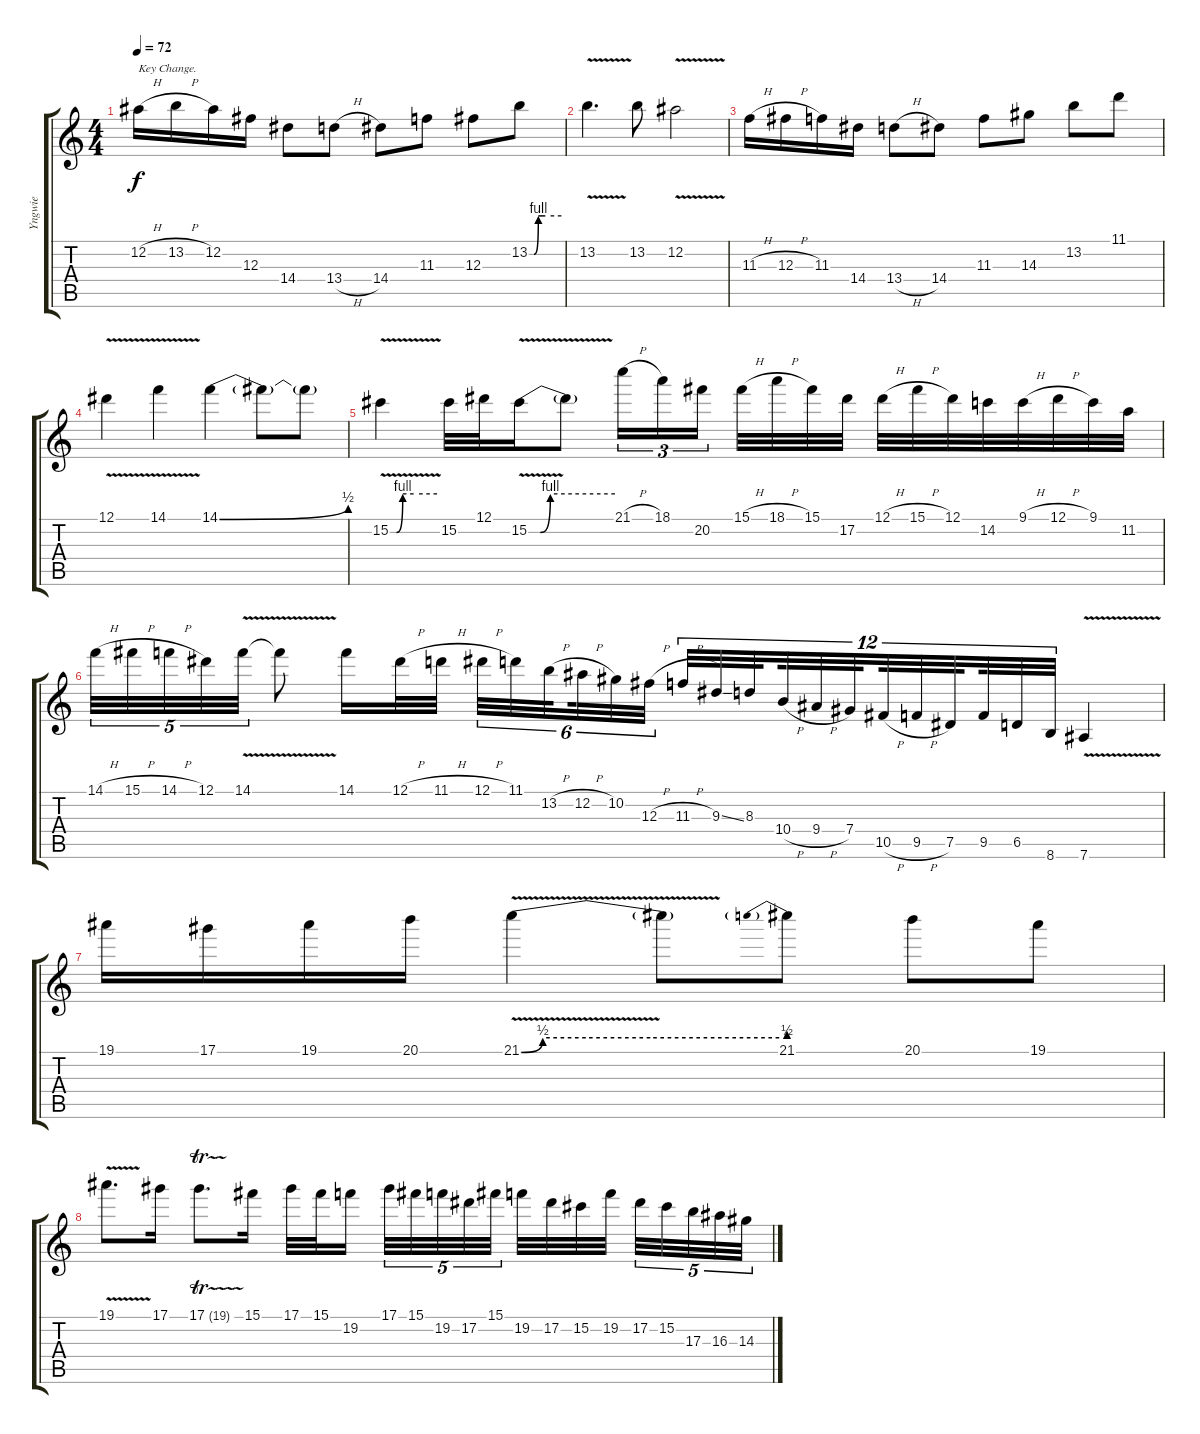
\track ("Yngwie" "Yngwie") {instrument overdrivenguitar}
\staff {score tabs}
\tuning (Eb4 Bb3 Gb3 Db3 Ab2 Eb2) {hide}
\ts (4 4)
\section ("" "")
\tempo 72
\clef g2
\ks c
12.2{h}.16{txt "Key Change." dy f} 13.2{h}.16 12.2.16 12.3.16 14.4.8 13.4{h}.8 14.4.8 11.3.8 12.3.8 13.2{be (custom 0 0 9 0 17 4 30 4 60 4)}.8 |
13.2{v}.4{d} 13.2.8 12.2{v}.2 |
11.3{h}.16 12.3{h}.16 11.3.16 14.4.16 13.4{h}.8 14.4.8 11.3.8 14.3.8 13.2.8 11.1.8 |
12.1{v}.4 14.1{v}.4 14.1{be (bend 0 0 60 2)}.4 14.1{t}.8 14.1{t}.8 |
15.2{be (custom 0 0 8 0 16 4 30 4 60 4) v}.4 15.2.32 12.1.32 15.2{be (custom 0 0 8 0 15 4 30 4 60 4) v}.16 15.2{t}.8 21.1{h}.16{tu (3 2)} 18.1.16{tu (3 2)} 20.2.16{tu (3 2) beam splitsecondary} 15.1{h}.32 18.1{h}.32 15.1.32 17.2.32 12.1{h}.32 15.1{h}.32 12.1.32 14.2.32 9.1{h}.32 12.1{h}.32 9.1.32 11.2.32 |
14.1{h}.32{tu (5 4)} 15.1{h}.32{tu (5 4)} 14.1{h}.32{tu (5 4)} 12.1.32{tu (5 4)} 14.1{v}.32{tu (5 4)} 14.1{t}.8 14.1.16 12.1{h}.32 11.1{h}.32{beam splitsecondary} 12.1{h}.32{tu (6 4)} 11.1.32{tu (6 4)} 13.2{h}.32{tu (6 4) beam splitsecondary} 12.2{h}.32{tu (6 4)} 10.2.32{tu (6 4)} 12.3{h}.32{tu (6 4)} 11.3{h}.32{tu (12 8)} 9.3{ss}.32{tu (12 8)} 8.3.32{tu (12 8) beam splitsecondary} 10.4{h}.32{tu (12 8)} 9.4{h}.32{tu (12 8)} 7.4.32{tu (12 8) beam splitsecondary} 10.5{h}.32{tu (12 8)} 9.5{h}.32{tu (12 8)} 7.5.32{tu (12 8) beam splitsecondary} 9.5.32{tu (12 8)} 6.5.32{tu (12 8)} 8.6.32{tu (12 8)} 7.6{v}.4 |
19.1.16 17.1.16 19.1.16 20.1.16 21.1{be (custom 0 0 5 2 15 2 30 2 60 2) v}.4 21.1{t}.8 21.1{be (prebend 0 2 60 2)}.8 20.1.8 19.1.8 |
19.1{v}.8{d} 17.1.16 17.1{tr (19 64)}.8{d} 15.1.16 17.1.32 15.1.32 19.2.16{beam splitsecondary} 17.1.32{tu (5 4)} 15.1.32{tu (5 4)} 19.2.32{tu (5 4)} 17.2.32{tu (5 4)} 15.1.32{tu (5 4)} 19.2.32 17.2.32 15.2.32 19.2.32{beam splitsecondary} 17.2.32{tu (5 4)} 15.2.32{tu (5 4)} 17.3.32{tu (5 4)} 16.3.32{tu (5 4)} 14.3.32{tu (5 4)}
